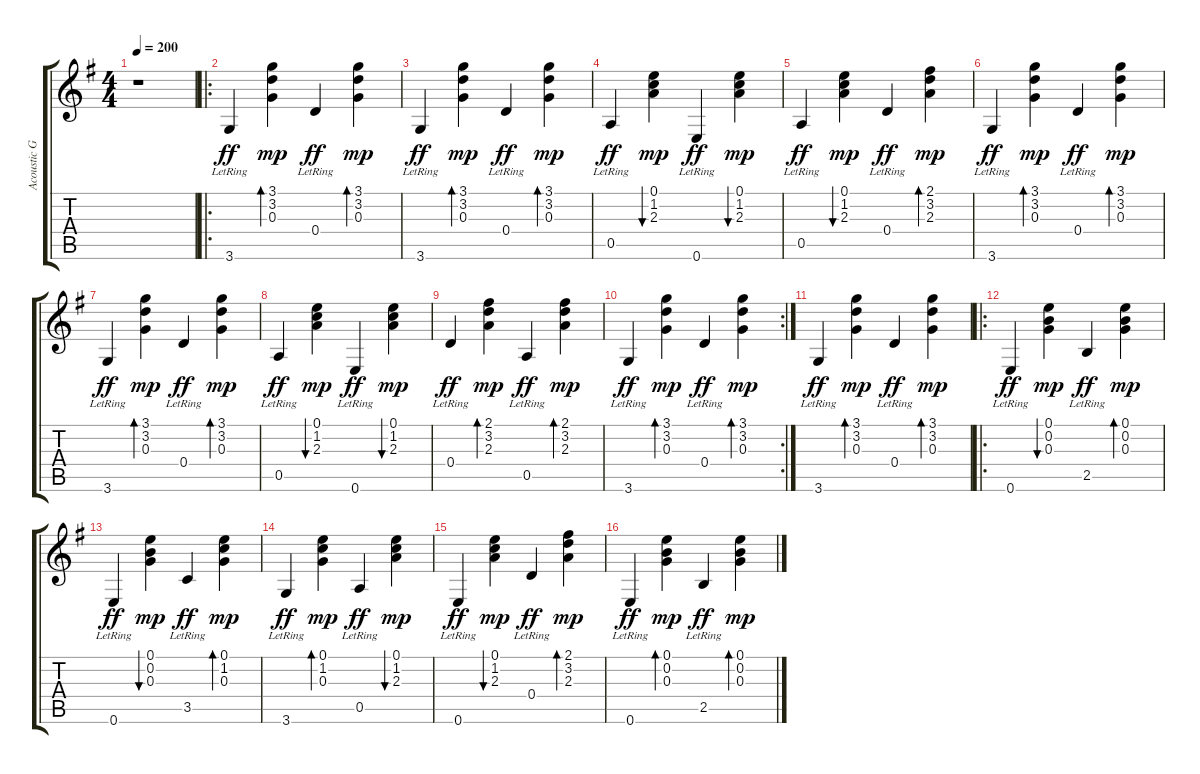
\track ("Acoustic Guitar" "Acoustic G") {instrument acousticguitarsteel}
\staff {score tabs}
\tuning (E4 B3 G3 D3 A2 E2) {hide}
\ts (4 4)
\tempo 200
\clef g2
\ks g
r.1{dy ff instrument acousticguitarsteel} |
\ro
3.6{lr}.4 (3.1 3.2 0.3).4{bd 60 dy mp} 0.4{lr}.4{dy ff} (3.1 3.2 0.3).4{bd 60 dy mp} |
3.6{lr}.4{dy ff} (3.1 3.2 0.3).4{bd 60 dy mp} 0.4{lr}.4{dy ff} (3.1 3.2 0.3).4{bd 60 dy mp} |
0.5{lr}.4{dy ff} (0.1 1.2 2.3).4{bu 60 dy mp} 0.6{lr}.4{dy ff} (0.1 1.2 2.3).4{bu 60 dy mp} |
0.5{lr}.4{dy ff} (0.1 1.2 2.3).4{bu 60 dy mp} 0.4{lr}.4{dy ff} (2.1 3.2 2.3).4{bd 60 dy mp} |
3.6{lr}.4{dy ff} (3.1 3.2 0.3).4{bd 60 dy mp} 0.4{lr}.4{dy ff} (3.1 3.2 0.3).4{bd 60 dy mp} |
3.6{lr}.4{dy ff} (3.1 3.2 0.3).4{bd 60 dy mp} 0.4{lr}.4{dy ff} (3.1 3.2 0.3).4{bd 60 dy mp} |
0.5{lr}.4{dy ff} (0.1 1.2 2.3).4{bu 60 dy mp} 0.6{lr}.4{dy ff} (0.1 1.2 2.3).4{bu 60 dy mp} |
0.4{lr}.4{dy ff} (2.1 3.2 2.3).4{bd 60 dy mp} 0.5{lr}.4{dy ff} (2.1 3.2 2.3).4{bd 60 dy mp} |
\rc 2
3.6{lr}.4{dy ff} (3.1 3.2 0.3).4{bd 60 dy mp} 0.4{lr}.4{dy ff} (3.1 3.2 0.3).4{bd 60 dy mp} |
3.6{lr}.4{dy ff} (3.1 3.2 0.3).4{bd 60 dy mp} 0.4{lr}.4{dy ff} (3.1 3.2 0.3).4{bd 60 dy mp} |
\ro
0.6{lr}.4{dy ff} (0.1 0.2 0.3).4{bu 60 dy mp} 2.5{lr}.4{dy ff} (0.1 0.2 0.3).4{bd 60 dy mp} |
0.6{lr}.4{dy ff} (0.1 0.2 0.3).4{bu 60 dy mp} 3.5{lr}.4{dy ff} (0.1 1.2 0.3).4{bd 60 dy mp} |
3.6{lr}.4{dy ff} (0.1 1.2 0.3).4{bd 60 dy mp} 0.5{lr}.4{dy ff} (0.1 1.2 2.3).4{bu 60 dy mp} |
0.6{lr}.4{dy ff} (0.1 1.2 2.3).4{bu 60 dy mp} 0.4{lr}.4{dy ff} (2.1 3.2 2.3).4{bd 60 dy mp} |
0.6{lr}.4{dy ff} (0.1 0.2 0.3).4{bd 60 dy mp} 2.5{lr}.4{dy ff} (0.1 0.2 0.3).4{bd 60 dy mp}
